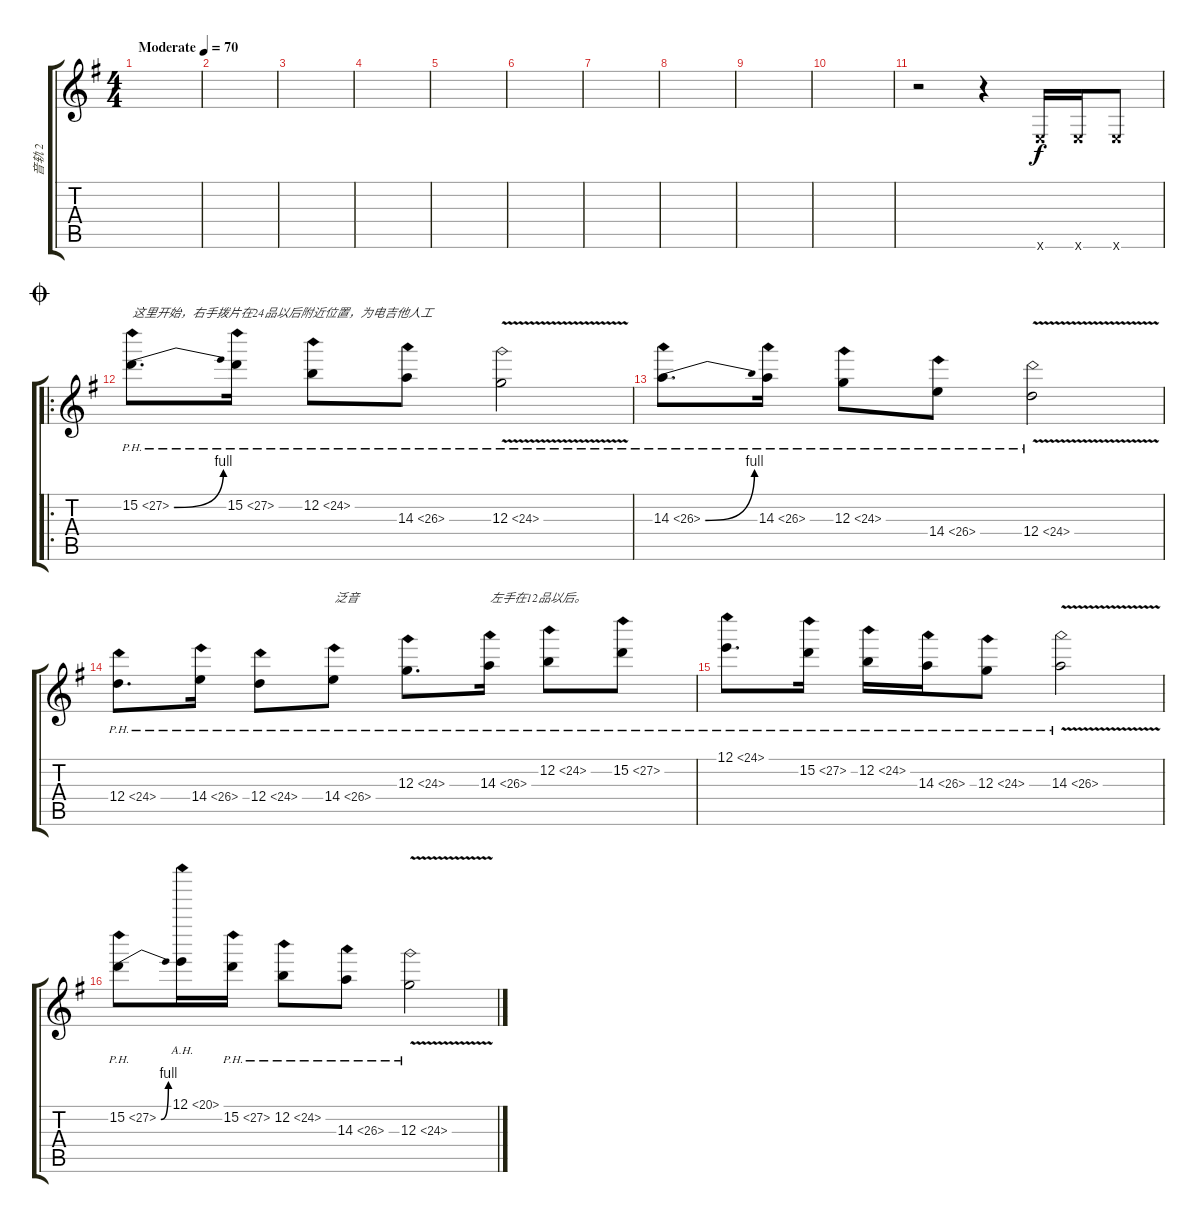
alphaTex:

\track ("音轨 2" "音轨 2") {solo instrument electricguitarjazz}
\staff {score tabs}
\tuning (E4 B3 G3 D3 A2 E2) {hide}
\ts (4 4)
\tempo (70 "Moderate")
\clef g2
\ks g
|
|
|
|
|
|
|
|
|
|
r.2 r.4 0.6{x}.16 0.6{x}.16 0.6{x}.8 |
\ro
\jump coda
15.2{be (bend 0 0 60 4) ph 12}.8{d txt "这里开始，右手拨片在24品以后附近位置，为电吉他人工"} 15.2{ph 12}.16 12.2{ph 12}.8 14.3{ph 12}.8 12.3{ph 12 v}.2 |
14.3{be (bend 0 0 60 4) ph 12}.8{d} 14.3{ph 12}.16 12.3{ph 12}.8 14.4{ph 12}.8 12.4{ph 12 v}.2 |
12.4{ph 12}.8{d} 14.4{ph 12}.16 12.4{ph 12}.8 14.4{ph 12}.8{txt "泛音"} 12.3{ph 12}.8{d} 14.3{ph 12}.16{txt "左手在12品以后。"} 12.2{ph 12}.8 15.2{ph 12}.8 |
12.1{ph 12}.8{d} 15.2{ph 12}.16 12.2{ph 12}.16 14.3{ph 12}.16 12.3{ph 12}.8 14.3{ph 12 v}.2 |
15.2{be (bend 0 0 60 4) ph 12}.8 12.1{ah 8}.16 15.2{ph 12}.16 12.2{ph 12}.8 14.3{ph 12}.8 12.3{ph 12 v}.2
